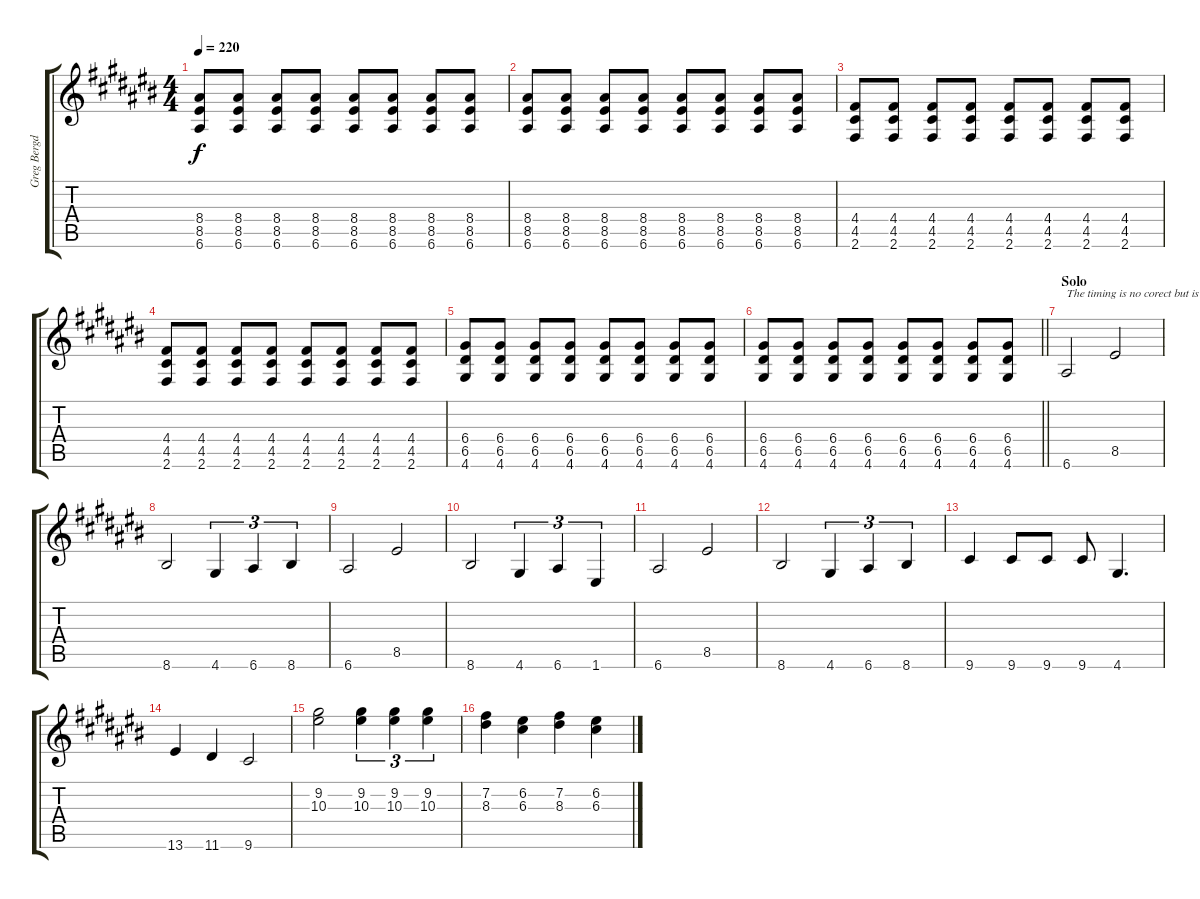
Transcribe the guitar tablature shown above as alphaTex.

\track ("Greg Bergdorf" "Greg Bergd") {instrument overdrivenguitar}
\staff {score tabs}
\tuning (E4 B3 G3 D3 A2 E2) {hide}
\ts (4 4)
\tempo 220
\clef g2
\ks a#minor
(8.4 8.5 6.6).8{dy f} (8.4 8.5 6.6).8 (8.4 8.5 6.6).8 (8.4 8.5 6.6).8 (8.4 8.5 6.6).8 (8.4 8.5 6.6).8 (8.4 8.5 6.6).8 (8.4 8.5 6.6).8 |
(8.4 8.5 6.6).8 (8.4 8.5 6.6).8 (8.4 8.5 6.6).8 (8.4 8.5 6.6).8 (8.4 8.5 6.6).8 (8.4 8.5 6.6).8 (8.4 8.5 6.6).8 (8.4 8.5 6.6).8 |
(4.4 4.5 2.6).8 (4.4 4.5 2.6).8 (4.4 4.5 2.6).8 (4.4 4.5 2.6).8 (4.4 4.5 2.6).8 (4.4 4.5 2.6).8 (4.4 4.5 2.6).8 (4.4 4.5 2.6).8 |
(4.4 4.5 2.6).8 (4.4 4.5 2.6).8 (4.4 4.5 2.6).8 (4.4 4.5 2.6).8 (4.4 4.5 2.6).8 (4.4 4.5 2.6).8 (4.4 4.5 2.6).8 (4.4 4.5 2.6).8 |
(6.4 6.5 4.6).8 (6.4 6.5 4.6).8 (6.4 6.5 4.6).8 (6.4 6.5 4.6).8 (6.4 6.5 4.6).8 (6.4 6.5 4.6).8 (6.4 6.5 4.6).8 (6.4 6.5 4.6).8 |
\barLineRight lightlight
(6.4 6.5 4.6).8 (6.4 6.5 4.6).8 (6.4 6.5 4.6).8 (6.4 6.5 4.6).8 (6.4 6.5 4.6).8 (6.4 6.5 4.6).8 (6.4 6.5 4.6).8 (6.4 6.5 4.6).8 |
\section ("" "Solo")
6.6.2{txt "The timing is no corect but is the corect tabs"} 8.5.2 |
8.6.2 4.6.4{tu (3 2)} 6.6.4{tu (3 2)} 8.6.4{tu (3 2)} |
6.6.2 8.5.2 |
8.6.2 4.6.4{tu (3 2)} 6.6.4{tu (3 2)} 1.6.4{tu (3 2)} |
6.6.2 8.5.2 |
8.6.2 4.6.4{tu (3 2)} 6.6.4{tu (3 2)} 8.6.4{tu (3 2)} |
9.6.4 9.6.8 9.6.8 9.6.8 4.6.4{d} |
13.6.4 11.6.4 9.6.2 |
(9.2 10.3).2 (9.2 10.3).4{tu (3 2)} (9.2 10.3).4{tu (3 2)} (9.2 10.3).4{tu (3 2)} |
(7.2 8.3).4 (6.2 6.3).4 (7.2 8.3).4 (6.2 6.3).4
